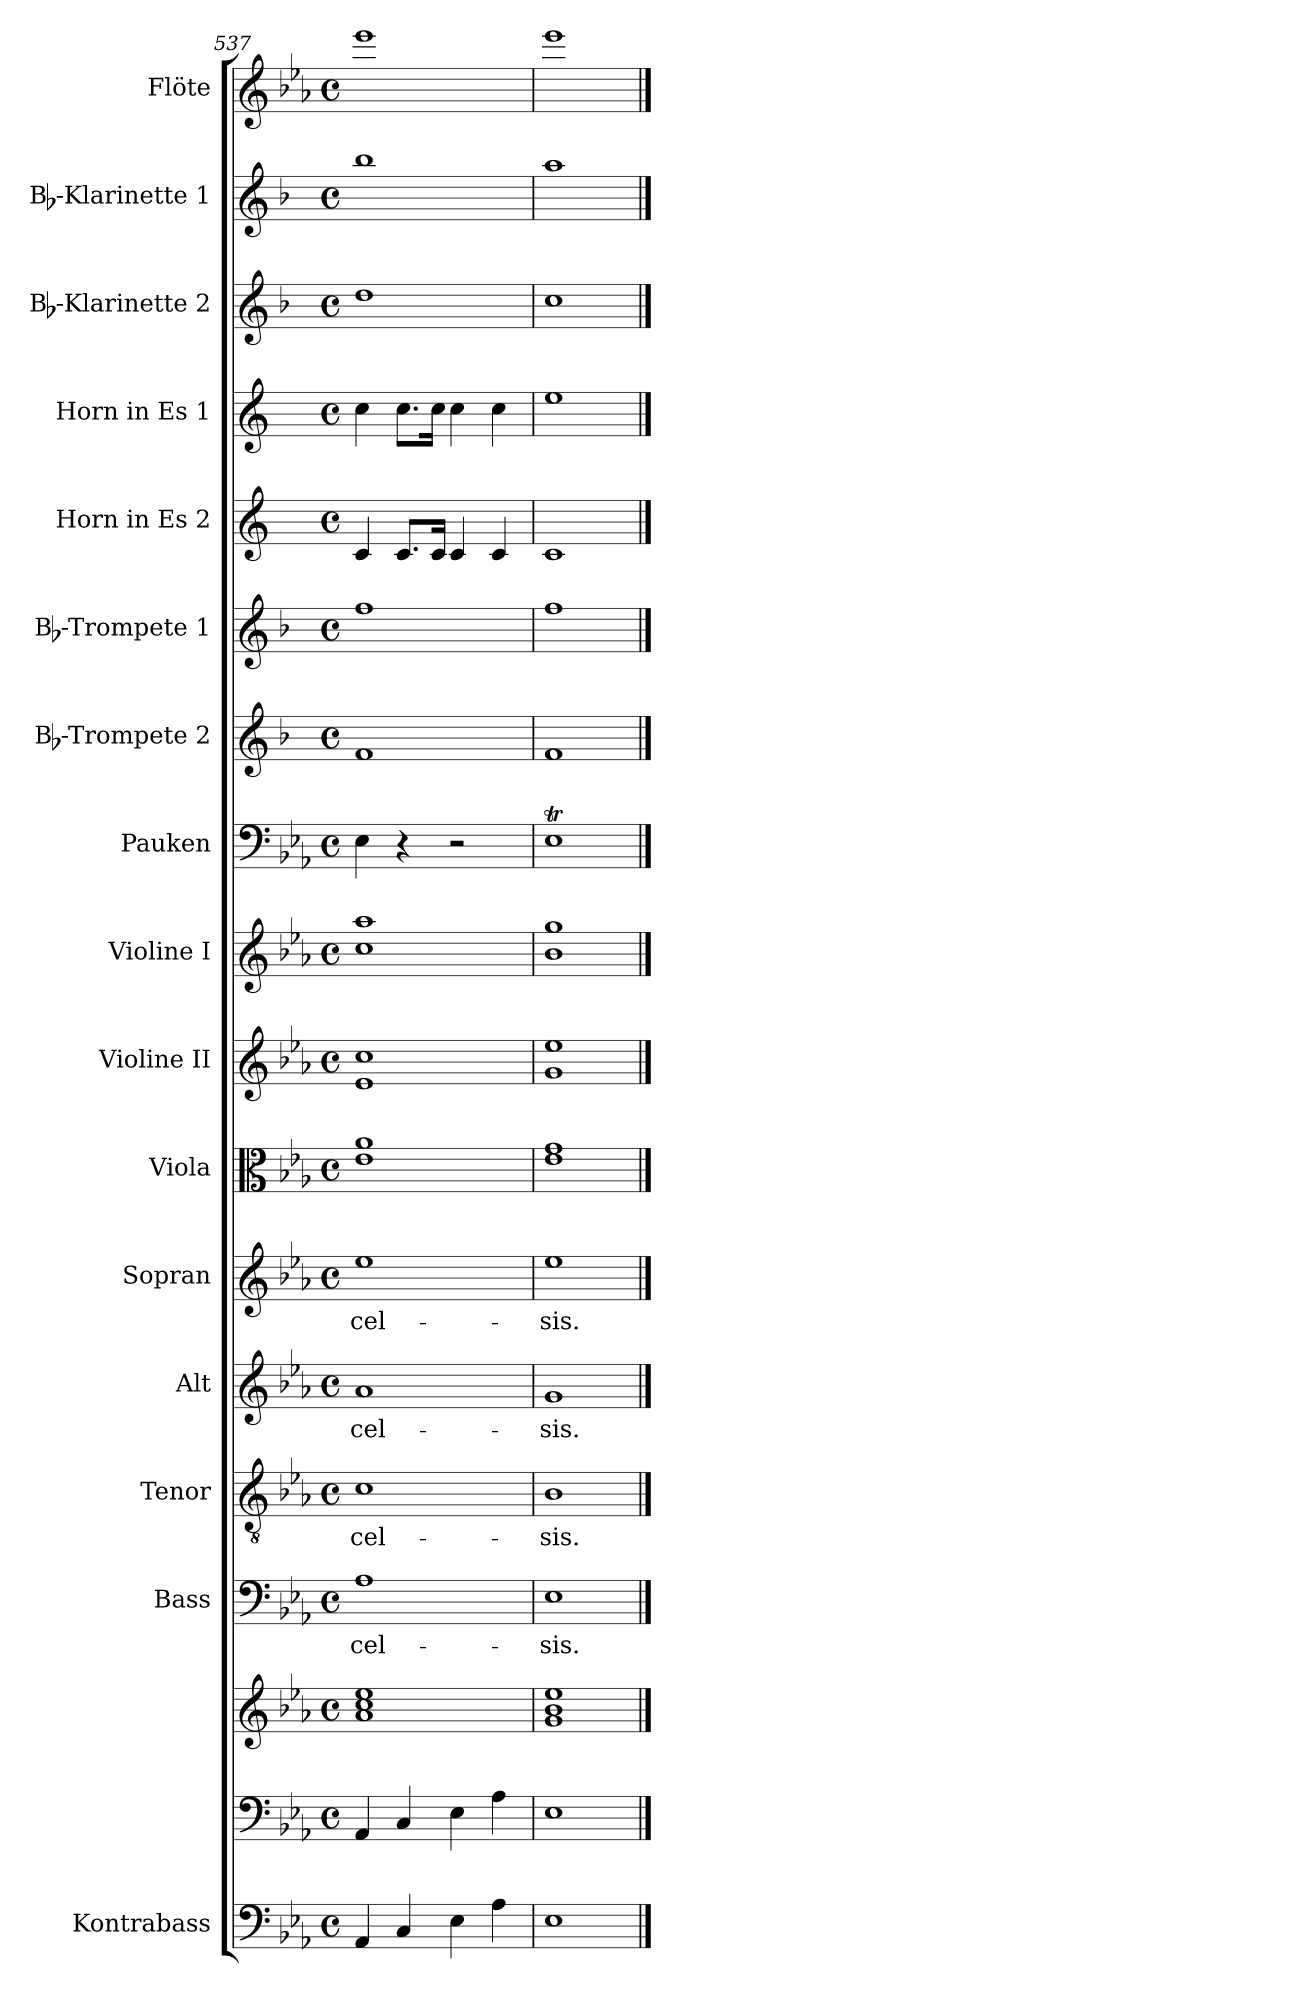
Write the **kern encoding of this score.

**kern	**kern	**kern	**kern	**text	**kern	**text	**kern	**text	**kern	**text	**kern	**kern	**kern	**kern	**kern	**kern	**kern	**kern	**kern	**kern	**kern
*part17	*part16	*part16	*part15	*part15	*part14	*part14	*part13	*part13	*part12	*part12	*part11	*part10	*part9	*part8	*part7	*part6	*part5	*part4	*part3	*part2	*part1
*staff18	*staff17	*staff16	*staff15	*staff15	*staff14	*staff14	*staff13	*staff13	*staff12	*staff12	*staff11	*staff10	*staff9	*staff8	*staff7	*staff6	*staff5	*staff4	*staff3	*staff2	*staff1
*I"Kontrabass	*	*	*I"Bass	*	*I"Tenor	*	*I"Alt	*	*I"Sopran	*	*I"Viola	*I"Violine II	*I"Violine I	*I"Pauken	*I"Bb-Trompete 2	*I"Bb-Trompete 1	*I"Horn in Es 2	*I"Horn in Es 1	*I"Bb-Klarinette 2	*I"Bb-Klarinette 1	*I"Flöte
*I'Kb.	*	*	*I'B.	*	*I'T.	*	*I'A.	*	*I'S.	*	*I'Vla.	*I'Vl. II	*I'Vl. I	*I'Pk.	*I'Bb Trp. 2	*I'Bb Trp. 1	*	*	*I'Bb Kl. 2	*I'Bb Kl. 1	*I'Fl.
*clefF4	*clefF4	*clefG2	*clefF4	*	*clefGv2	*	*clefG2	*	*clefG2	*	*clefC3	*clefG2	*clefG2	*clefF4	*clefG2	*clefG2	*clefG2	*clefG2	*clefG2	*clefG2	*clefG2
*ITrd7c12	*	*	*	*	*	*	*	*	*	*	*	*	*	*	*ITrd1c2	*ITrd1c2	*ITrd5c9	*ITrd5c9	*ITrd1c2	*ITrd1c2	*
*k[b-e-a-]	*k[b-e-a-]	*k[b-e-a-]	*k[b-e-a-]	*	*k[b-e-a-]	*	*k[b-e-a-]	*	*k[b-e-a-]	*	*k[b-e-a-]	*k[b-e-a-]	*k[b-e-a-]	*k[b-e-a-]	*k[b-e-a-]	*k[b-e-a-]	*k[b-e-a-]	*k[b-e-a-]	*k[b-e-a-]	*k[b-e-a-]	*k[b-e-a-]
*E-:	*E-:	*E-:	*E-:	*	*E-:	*	*E-:	*	*E-:	*	*E-:	*E-:	*E-:	*E-:	*E-:	*E-:	*E-:	*E-:	*E-:	*E-:	*E-:
*M4/4	*M4/4	*M4/4	*M4/4	*	*M4/4	*	*M4/4	*	*M4/4	*	*M4/4	*M4/4	*M4/4	*M4/4	*M4/4	*M4/4	*M4/4	*M4/4	*M4/4	*M4/4	*M4/4
*met(c)	*met(c)	*met(c)	*met(c)	*	*met(c)	*	*met(c)	*	*met(c)	*	*met(c)	*met(c)	*met(c)	*met(c)	*met(c)	*met(c)	*met(c)	*met(c)	*met(c)	*met(c)	*met(c)
=537	=537	=537	=537	=537	=537	=537	=537	=537	=537	=537	=537	=537	=537	=537	=537	=537	=537	=537	=537	=537	=537
!	!	!	!	!LO:LY:b	!	!LO:LY:b	!	!LO:LY:b	!	!LO:LY:b	!	!	!	!	!	!	!	!	!	!	!
4AAA-/	4AA-/	1a- 1cc 1ee-	1A-	-cel-	1c	-cel-	1a-	-cel-	1ee-	-cel-	1e- 1a-	1e- 1cc	1cc 1aa-	4E-\	1e-	1ee-	4E-/	4e-\	1cc	1aa-	1eee-
4CC/	4C/	.	.	.	.	.	.	.	.	.	.	.	.	4r	.	.	8.E-/L	8.e-\L	.	.	.
.	.	.	.	.	.	.	.	.	.	.	.	.	.	.	.	.	16E-/Jk	16e-\Jk	.	.	.
4EE-\	4E-\	.	.	.	.	.	.	.	.	.	.	.	.	2r	.	.	4E-/	4e-\	.	.	.
4AA-\	4A-\	.	.	.	.	.	.	.	.	.	.	.	.	.	.	.	4E-/	4e-\	.	.	.
=538	=538	=538	=538	=538	=538	=538	=538	=538	=538	=538	=538	=538	=538	=538	=538	=538	=538	=538	=538	=538	=538
!	!	!	!	!LO:LY:b	!	!LO:LY:b	!	!LO:LY:b	!	!LO:LY:b	!	!	!	!	!	!	!	!	!	!	!
1EE-	1E-	1g 1b- 1ee-	1E-	-sis.	1B-	-sis.	1g	-sis.	1ee-	-sis.	1e- 1g	1g 1ee-	1b- 1gg	1E-T	1e-	1ee-	1E-	1g	1b-	1gg	1eee-
==	==	==	==	==	==	==	==	==	==	==	==	==	==	==	==	==	==	==	==	==	==
*-	*-	*-	*-	*-	*-	*-	*-	*-	*-	*-	*-	*-	*-	*-	*-	*-	*-	*-	*-	*-	*-
